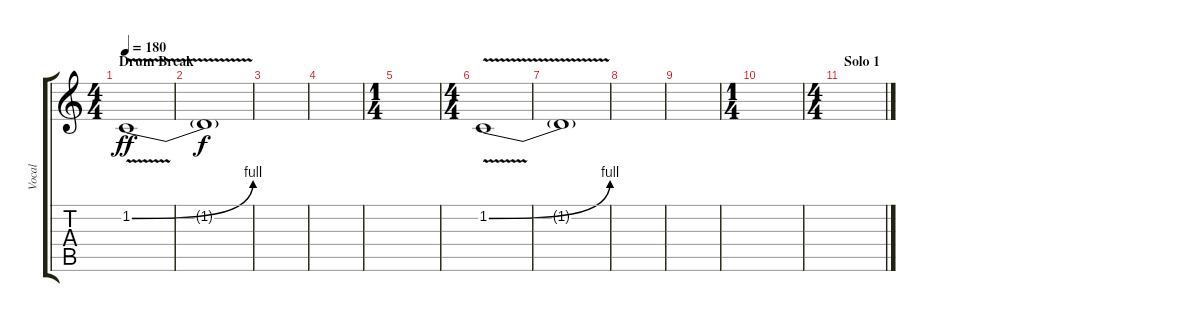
\track ("Vocal" "Vocal") {instrument violin}
\staff {score tabs}
\tuning (E4 B3 G3 D3 A2 E2) {hide}
\ts (4 4)
\section ("" "Drum Break")
\tempo 180
\clef g2
\ks c
1.2{be (bend 0 0 60 4) v}.1{dy ff} |
1.2{t}.1{dy f} |
|
|
\ts (1 4)
|
\ts (4 4)
1.2{be (bend 0 0 60 4) v}.1 |
1.2{t}.1 |
|
|
\ts (1 4)
|
\ts (4 4)
\section ("" "Solo 1")
